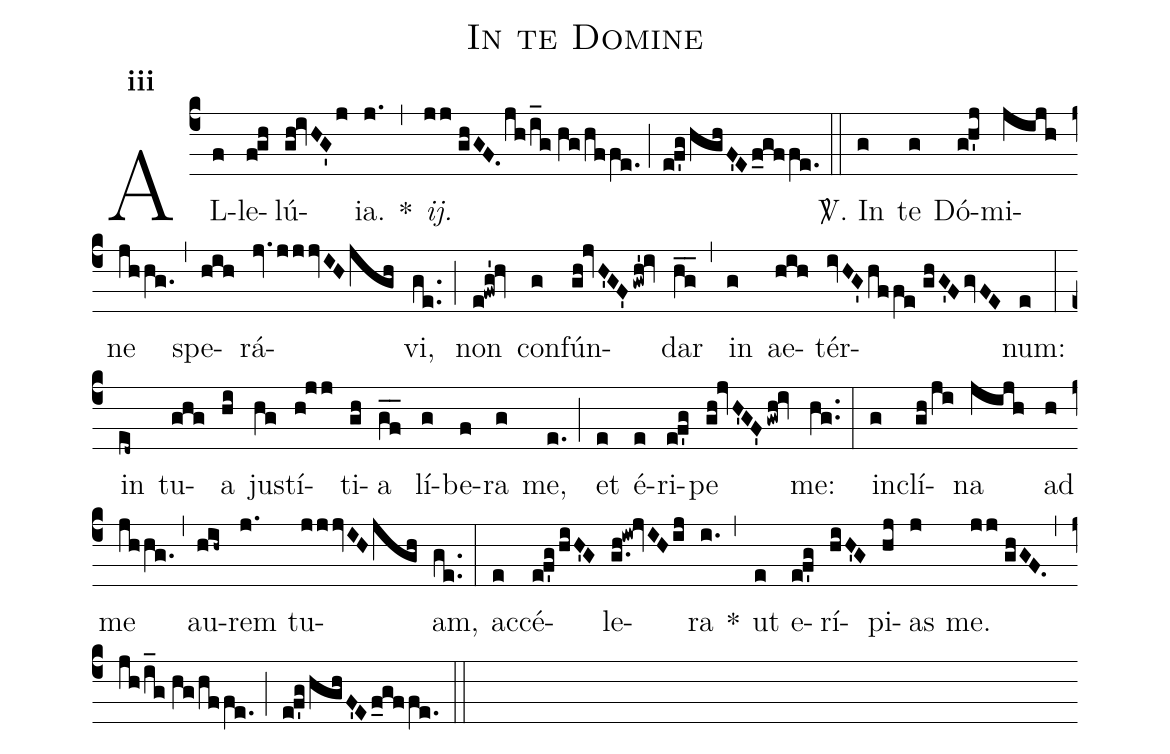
name:In te Domine;
mode:3;
office-part:Alleluia;
%%
(c4) AL(f)le(f!gh)lú(gh!ivHG'/j)ia.(j.) *(,) <i>ij.</i>(jj//ghGF./jh/i_g//hg/hffe.;e!f'g/hghF'E/f_gffe.) (::)

<sp>V/</sp>. {I}n(g) te(g) Dó(g!h'j)mi(jijh)ne(jhhg.) (,) spe(hih)rá(jv.jjjvIH/jgh)vi,(ge..) (;) non(e!fwg'!hv) con(g)fún(gh!jvH'GF'/gwh'!iv)dar(hg__) (,) in(g) ae(hih)tér(ivHG'/hffe//ghG'F/gvFE)num:(e) (:)
in(ed~) tu(ghg)a(hi) jus(hg)tí(h!jj)ti(gh)a(gf__) lí(g)be(f)ra(g) me,(e.) (;) et(e) é(e)ri(e!f'g)pe(gh!jvH'GF'/gwh!iv) me:(hg..) (:)
in(g)clí(gh/ji)na(jijh) ad(h) me(jhhg.) (,) au(hih~)rem(j.) tu(jjjvIH/jgh)am,(ge..) (:)
ac(e)cé(e!f'g/hiH'G)le(g.h!iw!jvIH/ij)ra(i.) *(,) ut(e) e(e!f'g)rí(hiH'G)pi(hj)as(j) me.(jj//ghGF.) (,) (jh/i_g//hg/hffe.) (;) (e!f'g/hghF'E/f_gffe.) (::)
